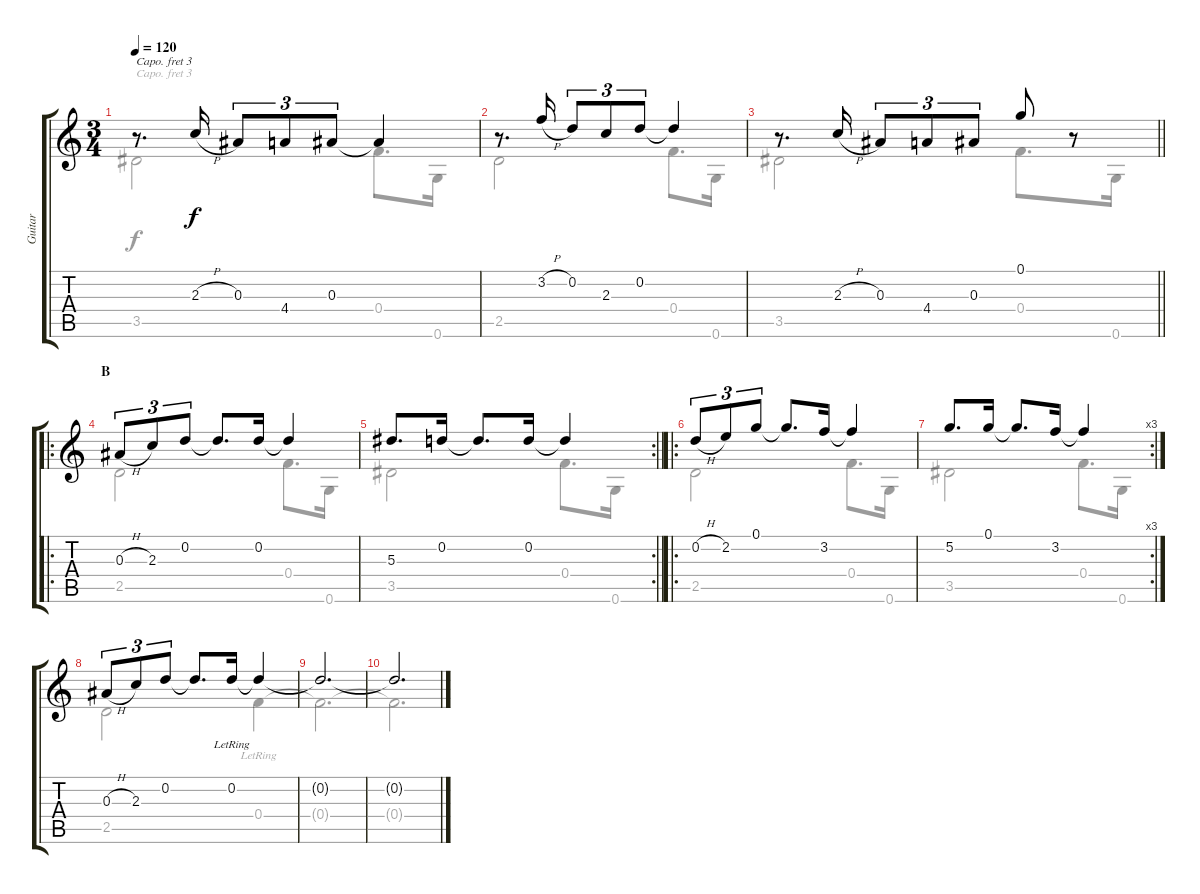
\track ("Guitar" "Guitar") {instrument acousticguitarsteel}
\staff {score tabs}
\capo 3
\tuning (E4 B3 G3 D3 A2 E2) {hide}
\voice
\ts (3 4)
\tempo 120
\clef g2
\ks c
r.8{d dy f} 2.3{h}.16 0.3.8{tu (3 2)} 4.4.8{tu (3 2)} 0.3.8{tu (3 2)} 0.3{t}.4 |
r.8{d} 3.2{h}.16 0.2.8{tu (3 2)} 2.3.8{tu (3 2)} 0.2.8{tu (3 2)} 0.2{t}.4 |
\barLineRight lightlight
r.8{d} 2.3{h}.16 0.3.8{tu (3 2)} 4.4.8{tu (3 2)} 0.3.8{tu (3 2)} 0.1.8 r.8 |
\ro
\section ("" "B")
0.3{h}.8{tu (3 2)} 2.3.8{tu (3 2)} 0.2.8{tu (3 2)} 0.2{t}.8{d} 0.2.16 0.2{t}.4 |
\rc 2
\barLineRight lightlight
5.3.8{d} 0.2.16 0.2{t}.8{d} 0.2.16 0.2{t}.4 |
\ro
0.2{h}.8{tu (3 2)} 2.2.8{tu (3 2)} 0.1.8{tu (3 2)} 0.1{t}.8{d} 3.2.16 3.2{t}.4 |
\rc 3
5.2.8{d} 0.1.16 0.1{t}.8{d} 3.2.16 3.2{t}.4 |
0.3{h}.8{tu (3 2)} 2.3.8{tu (3 2)} 0.2.8{tu (3 2)} 0.2{t}.8{d} 0.2{lr}.16 0.2{t}.4 |
0.2{t}.2{d} |
0.2{t}.2{d}
\voice
\clef g2
\ottava regular
\simile none
\ks c
3.5.2{dy f} 0.4.8{d} 0.6.16 |
2.5.2 0.4.8{d} 0.6.16 |
\barLineRight lightlight
3.5.2 0.4.8{d} 0.6.16 |
2.5.2 0.4.8{d} 0.6.16 |
\barLineRight lightlight
3.5.2 0.4.8{d} 0.6.16 |
2.5.2 0.4.8{d} 0.6.16 |
3.5.2 0.4.8{d} 0.6.16 |
2.5.2 0.4{lr}.4 |
0.4{t}.2{d} |
0.4{t}.2{d}
